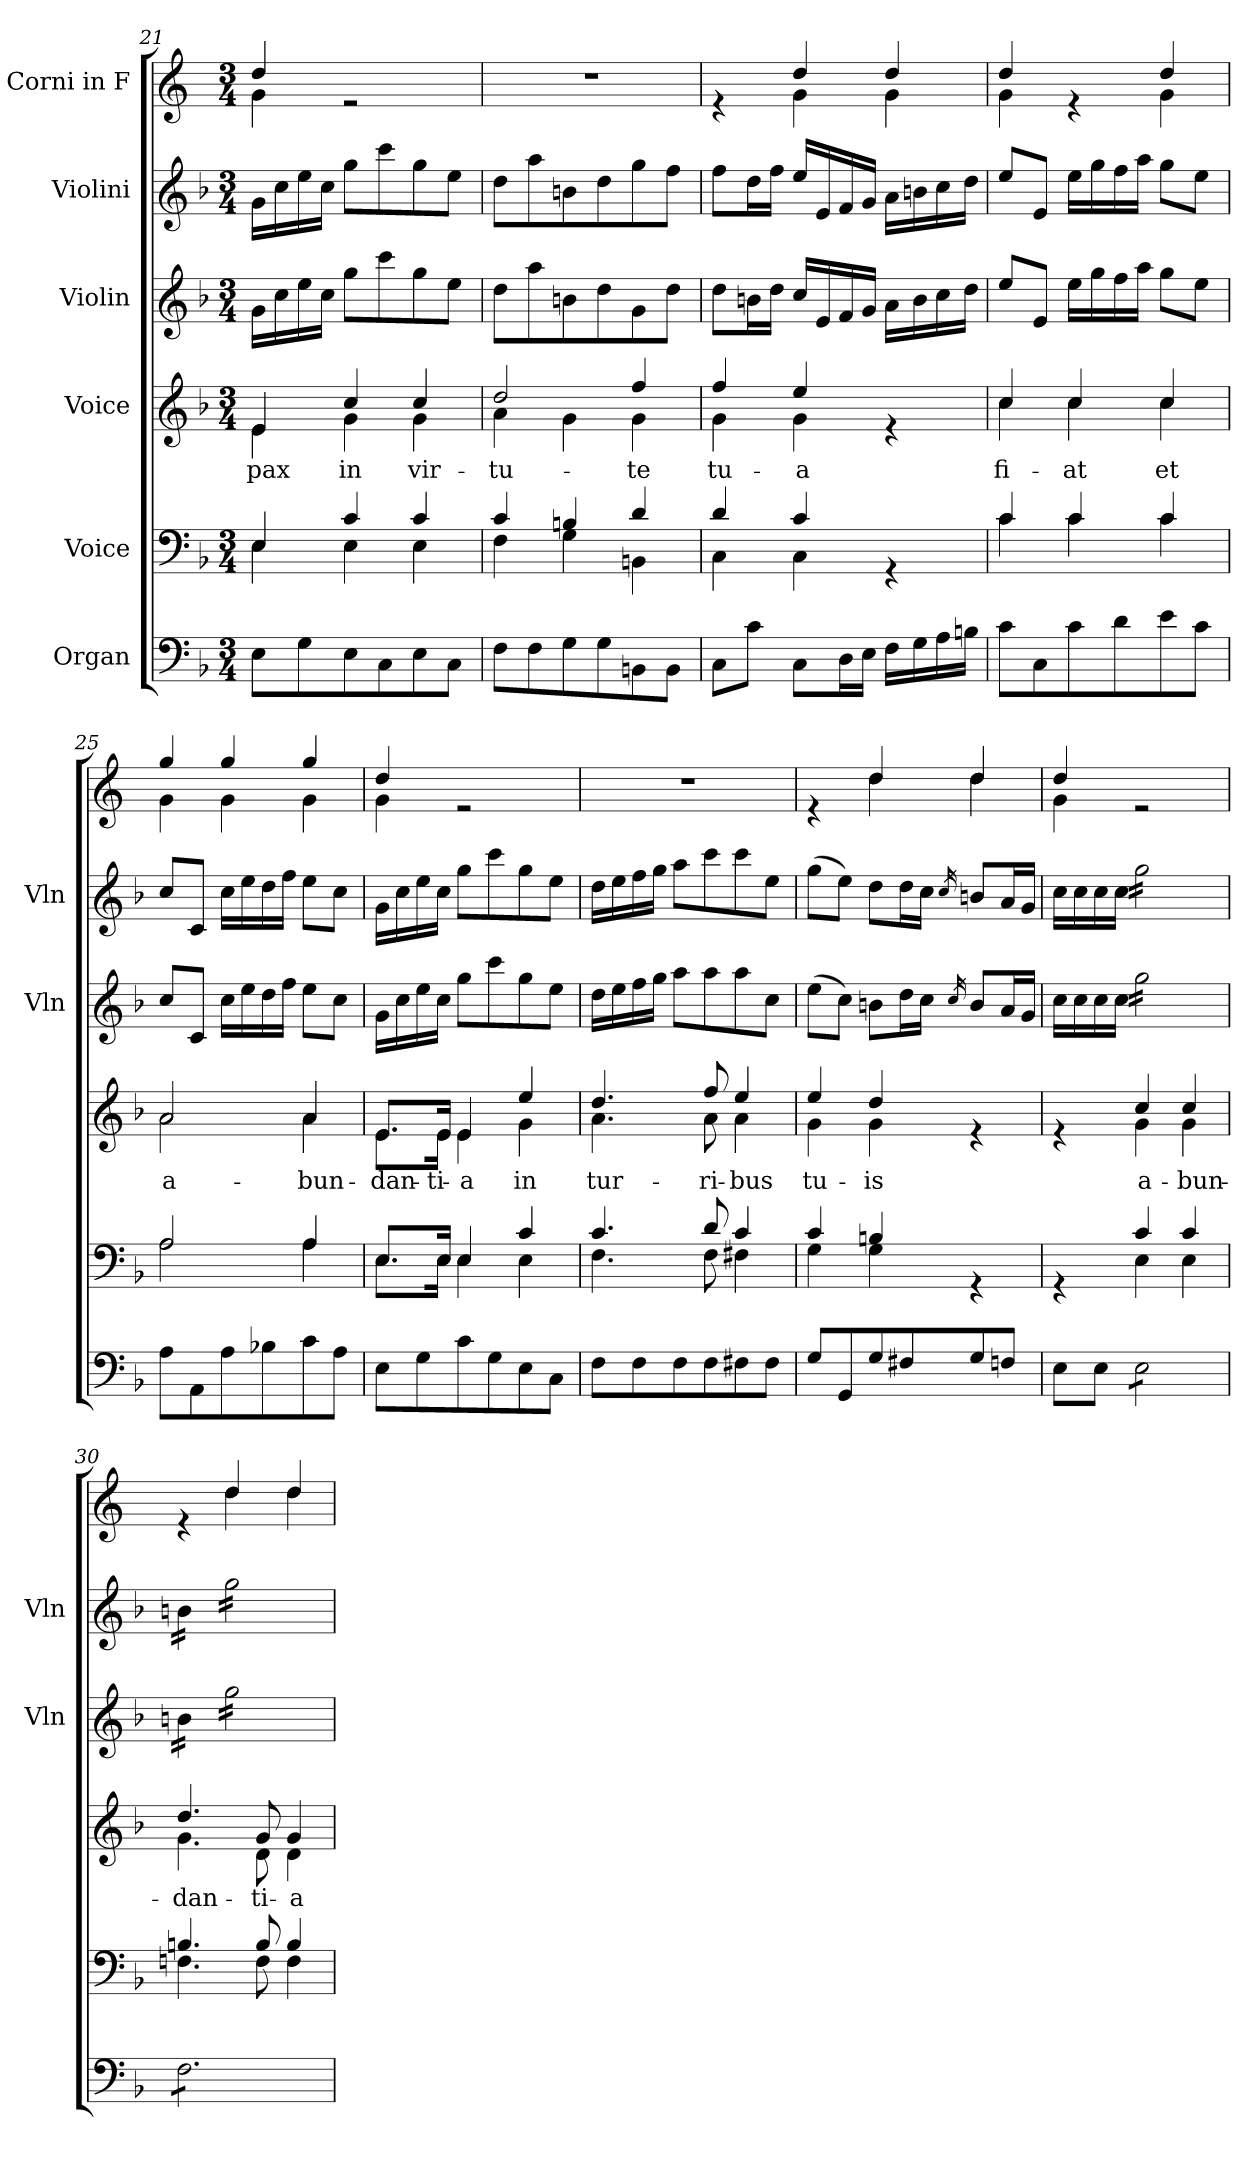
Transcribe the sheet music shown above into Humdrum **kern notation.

**kern	**kern	**kern	**text	**kern	**kern	**kern
*part6	*part5	*part4	*part4	*part3	*part2	*part1
*staff6	*staff5	*staff4	*staff4	*staff3	*staff2	*staff1
*I"Organ	*I"Voice	*I"Voice	*	*I"Violin	*I"Violini	*I"Corni in F
*	*	*	*	*I'Vln	*I'Vln	*
*clefF4	*clefF4	*clefG2	*	*clefG2	*clefG2	*clefG2
*	*	*	*	*	*	*ITrd4c7
*k[b-]	*k[b-]	*k[b-]	*	*k[b-]	*k[b-]	*k[b-]
*M3/4	*M3/4	*M3/4	*	*M3/4	*M3/4	*M3/4
=21	=21	=21	=21	=21	=21	=21
*	*^	*	*	*	*	*
!	!	!	!	!LO:LY:b	!	!	!
*	*	*	*^	*	*	*	*^
8E\L	4E/	4E\	4e/	4e\	pax	16g\LL	16g\LL	4g/	4c\
.	.	.	.	.	.	16cc\	16cc\	.	.
8G\	.	.	.	.	.	16ee\	16ee\	.	.
.	.	.	.	.	.	16cc\JJ	16cc\JJ	.	.
!	!	!	!	!	!LO:LY:b	!	!	!	!
8E\	4c/	4E\	4cc/	4g\	in	8gg\L	8gg\L	2re	2ryy
8C\	.	.	.	.	.	8ccc\	8ccc\	.	.
!	!	!	!	!	!LO:LY:b	!	!	!	!
8E\	4c/	4E\	4cc/	4g\	vir-	8gg\	8gg\	.	.
8C\J	.	.	.	.	.	8ee\J	8ee\J	.	.
*	*	*	*	*	*	*	*	*v	*v
=22	=22	=22	=22	=22	=22	=22	=22	=22
!	!	!	!	!	!LO:LY:b	!	!	!
8F\L	4c/	4F\	2dd/	4a\	-tu-	8dd\L	8dd\L	2.r
8F\	.	.	.	.	.	8aa\	8aa\	.
8G\	4Bn/	4G\	.	4g\	.	8bn\	8bn\	.
8G\	.	.	.	.	.	8dd\	8dd\	.
!	!	!	!	!	!LO:LY:b	!	!	!
8BBn\	4d/	4BBn\	4ff/	4g\	-te	8g\	8gg\	.
8BB\J	.	.	.	.	.	8dd\J	8ff\J	.
!!LO:PB:g=z
=23	=23	=23	=23	=23	=23	=23	=23	=23
!	!	!	!	!	!LO:LY:b	!	!	!
*	*	*	*	*	*	*	*	*^
8C\L	4d/	4C\	4ff/	4g\	tu-	8dd\L	8ff\L	4re	4ryy
8c\J	.	.	.	.	.	16bn\L	16dd\L	.	.
.	.	.	.	.	.	16dd\JJ	16ff\JJ	.	.
!	!	!	!	!	!LO:LY:b	!	!	!	!
8C\L	4c/	4C\	4ee/	4g\	-a	16cc/LL	16ee/LL	4g/	4c\
.	.	.	.	.	.	16e/	16e/	.	.
16D\L	.	.	.	.	.	16f/	16f/	.	.
16E\JJ	.	.	.	.	.	16g/JJ	16g/JJ	.	.
16F\LL	4rGG	4ryy	4re	4ryy	.	16a\LL	16a\LL	4g/	4c\
16G\	.	.	.	.	.	16b\	16bn\	.	.
16A\	.	.	.	.	.	16cc\	16cc\	.	.
16Bn\JJ	.	.	.	.	.	16dd\JJ	16dd\JJ	.	.
=24	=24	=24	=24	=24	=24	=24	=24	=24	=24
!	!	!	!	!	!LO:LY:b	!	!	!	!
8c\L	4c/	4c\	4cc/	4cc\	fi-	8ee/L	8ee/L	4g/	4c\
8C\	.	.	.	.	.	8e/J	8e/J	.	.
!	!	!	!	!	!LO:LY:b	!	!	!	!
8c\	4c/	4c\	4cc/	4cc\	-at	16ee\LL	16ee\LL	4re	4ryy
.	.	.	.	.	.	16gg\	16gg\	.	.
8d\	.	.	.	.	.	16ff\	16ff\	.	.
.	.	.	.	.	.	16aa\JJ	16aa\JJ	.	.
!	!	!	!	!	!LO:LY:b	!	!	!	!
8e\	4c/	4c\	4cc/	4cc\	et	8gg\L	8gg\L	4g/	4c\
8c\J	.	.	.	.	.	8ee\J	8ee\J	.	.
=25	=25	=25	=25	=25	=25	=25	=25	=25	=25
!	!	!	!	!	!LO:LY:b	!	!	!	!
8A\L	2A/	2A\	2a/	2a\	a-	8cc/L	8cc/L	4cc/	4c\
8AA\	.	.	.	.	.	8c/J	8c/J	.	.
8A\	.	.	.	.	.	16cc\LL	16cc\LL	4cc/	4c\
.	.	.	.	.	.	16ee\	16ee\	.	.
8B-X\	.	.	.	.	.	16dd\	16dd\	.	.
.	.	.	.	.	.	16ff\JJ	16ff\JJ	.	.
!	!	!	!	!	!LO:LY:b	!	!	!	!
8c\	4A/	4A\	4a/	4a\	-bun-	8ee\L	8ee\L	4cc/	4c\
8A\J	.	.	.	.	.	8cc\J	8cc\J	.	.
=26	=26	=26	=26	=26	=26	=26	=26	=26	=26
!	!	!	!	!	!LO:LY:b	!	!	!	!
8E\L	8.E/L	8.E\L	8.e/L	8.e\L	-dan-	16g\LL	16g\LL	4g/	4c\
.	.	.	.	.	.	16cc\	16cc\	.	.
8G\	.	.	.	.	.	16ee\	16ee\	.	.
!	!	!	!	!	!LO:LY:b	!	!	!	!
.	16E/Jk	16E\Jk	16e/Jk	16e\Jk	-ti-	16cc\JJ	16cc\JJ	.	.
!	!	!	!	!	!LO:LY:b	!	!	!	!
8c\	4E/	4E\	4e/	4e\	-a	8gg\L	8gg\L	2re	2ryy
8G\	.	.	.	.	.	8ccc\	8ccc\	.	.
!	!	!	!	!	!LO:LY:b	!	!	!	!
8E\	4c/	4E\	4ee/	4g\	in	8gg\	8gg\	.	.
8C\J	.	.	.	.	.	8ee\J	8ee\J	.	.
*	*	*	*	*	*	*	*	*v	*v
=27	=27	=27	=27	=27	=27	=27	=27	=27
!	!	!	!	!	!LO:LY:b	!	!	!
8F\L	4.c/	4.F\	4.dd/	4.a\	tur-	16dd\LL	16dd\LL	2.r
.	.	.	.	.	.	16ee\	16ee\	.
8F\	.	.	.	.	.	16ff\	16ff\	.
.	.	.	.	.	.	16gg\JJ	16gg\JJ	.
8F\	.	.	.	.	.	8aa\L	8aa\L	.
!	!	!	!	!	!LO:LY:b	!	!	!
8F\	8d/	8F\	8ff/	8a\	-ri-	8aa\	8ccc\	.
!	!	!	!	!	!LO:LY:b	!	!	!
8F#X\	4c/	4F#X\	4ee/	4a\	-bus	8aa\	8ccc\	.
8F#\J	.	.	.	.	.	8cc\J	8ee\J	.
!!LO:LB:g=z
=28	=28	=28	=28	=28	=28	=28	=28	=28
!	!	!	!	!	!LO:LY:b	!	!	!
*	*	*	*	*	*	*	*	*^
8G/L	4c/	4G\	4ee/	4g\	tu-	(8ee\L	(8gg\L	4re	4ryy
8GG/	.	.	.	.	.	8cc\J)	8ee\J)	.	.
!	!	!	!	!	!LO:LY:b	!	!	!	!
8G/	4Bn/	4G\	4dd/	4g\	-is	8bn\L	8dd\L	4g/	4g\
8F#X/	.	.	.	.	.	16dd\L	16dd\L	.	.
.	.	.	.	.	.	16cc\JJ	16cc\JJ	.	.
.	.	.	.	.	.	16qcc/	16qcc/	.	.
8G/	4rGG	4ryy	4re	4ryy	.	8b/L	8bn/L	4g/	4g\
8Fn/J	.	.	.	.	.	16a/L	16a/L	.	.
.	.	.	.	.	.	16g/JJ	16g/JJ	.	.
=29	=29	=29	=29	=29	=29	=29	=29	=29	=29
8E\L	4rGG	4ryy	4re	4ryy	.	16cc\LL	16cc\LL	4g/	4c\
.	.	.	.	.	.	16cc\	16cc\	.	.
8E\J	.	.	.	.	.	16cc\	16cc\	.	.
.	.	.	.	.	.	16cc\JJ	16cc\JJ	.	.
!	!	!	!	!	!LO:LY:b	!	!	!	!
*tremolo	*	*	*	*	*	*	*	*	*
*	*	*	*	*	*	*tremolo	*	*	*
*	*	*	*	*	*	*	*tremolo	*	*
8E\L	4c/	4E\	4cc/	4g\	a-	16gg\LL	16gg\LL	2re	2ryy
.	.	.	.	.	.	16gg\	16gg\	.	.
8E\	.	.	.	.	.	16gg\	16gg\	.	.
.	.	.	.	.	.	16gg\	16gg\	.	.
!	!	!	!	!	!LO:LY:b	!	!	!	!
8E\	4c/	4E\	4cc/	4g\	-bun-	16gg\	16gg\	.	.
.	.	.	.	.	.	16gg\	16gg\	.	.
8E\J	.	.	.	.	.	16gg\	16gg\	.	.
.	.	.	.	.	.	16gg\JJ	16gg\JJ	.	.
=30	=30	=30	=30	=30	=30	=30	=30	=30	=30
!	!	!	!	!	!LO:LY:b	!	!	!	!
8F\L	4.Bn/	4.Fn\	4.dd/	4.g\	-dan-	16bn\LL	16bn\LL	4re	4ryy
.	.	.	.	.	.	16bn\	16bn\	.	.
8F\	.	.	.	.	.	16bn\	16bn\	.	.
.	.	.	.	.	.	16bn\JJ	16bn\JJ	.	.
8F\	.	.	.	.	.	16gg\LL	16gg\LL	4g/	4g\
.	.	.	.	.	.	16gg\	16gg\	.	.
!	!	!	!	!	!LO:LY:b	!	!	!	!
8F\	8B/	8F\	8g/	8d\	-ti-	16gg\	16gg\	.	.
.	.	.	.	.	.	16gg\	16gg\	.	.
!	!	!	!	!	!LO:LY:b	!	!	!	!
8F\	4B/	4F\	4g/	4d\	-a	16gg\	16gg\	4g/	4g\
.	.	.	.	.	.	16gg\	16gg\	.	.
8F\J	.	.	.	.	.	16gg\	16gg\	.	.
*Xtremolo	*	*	*	*	*	*	*	*	*
.	.	.	.	.	.	16gg\JJ	16gg\JJ	.	.
*	*	*	*	*	*	*	*Xtremolo	*	*
*	*	*	*	*	*	*Xtremolo	*	*	*
*	*v	*v	*	*	*	*	*	*v	*v
*	*	*v	*v	*	*	*	*
=	=	=	=	=	=	=
*-	*-	*-	*-	*-	*-	*-
